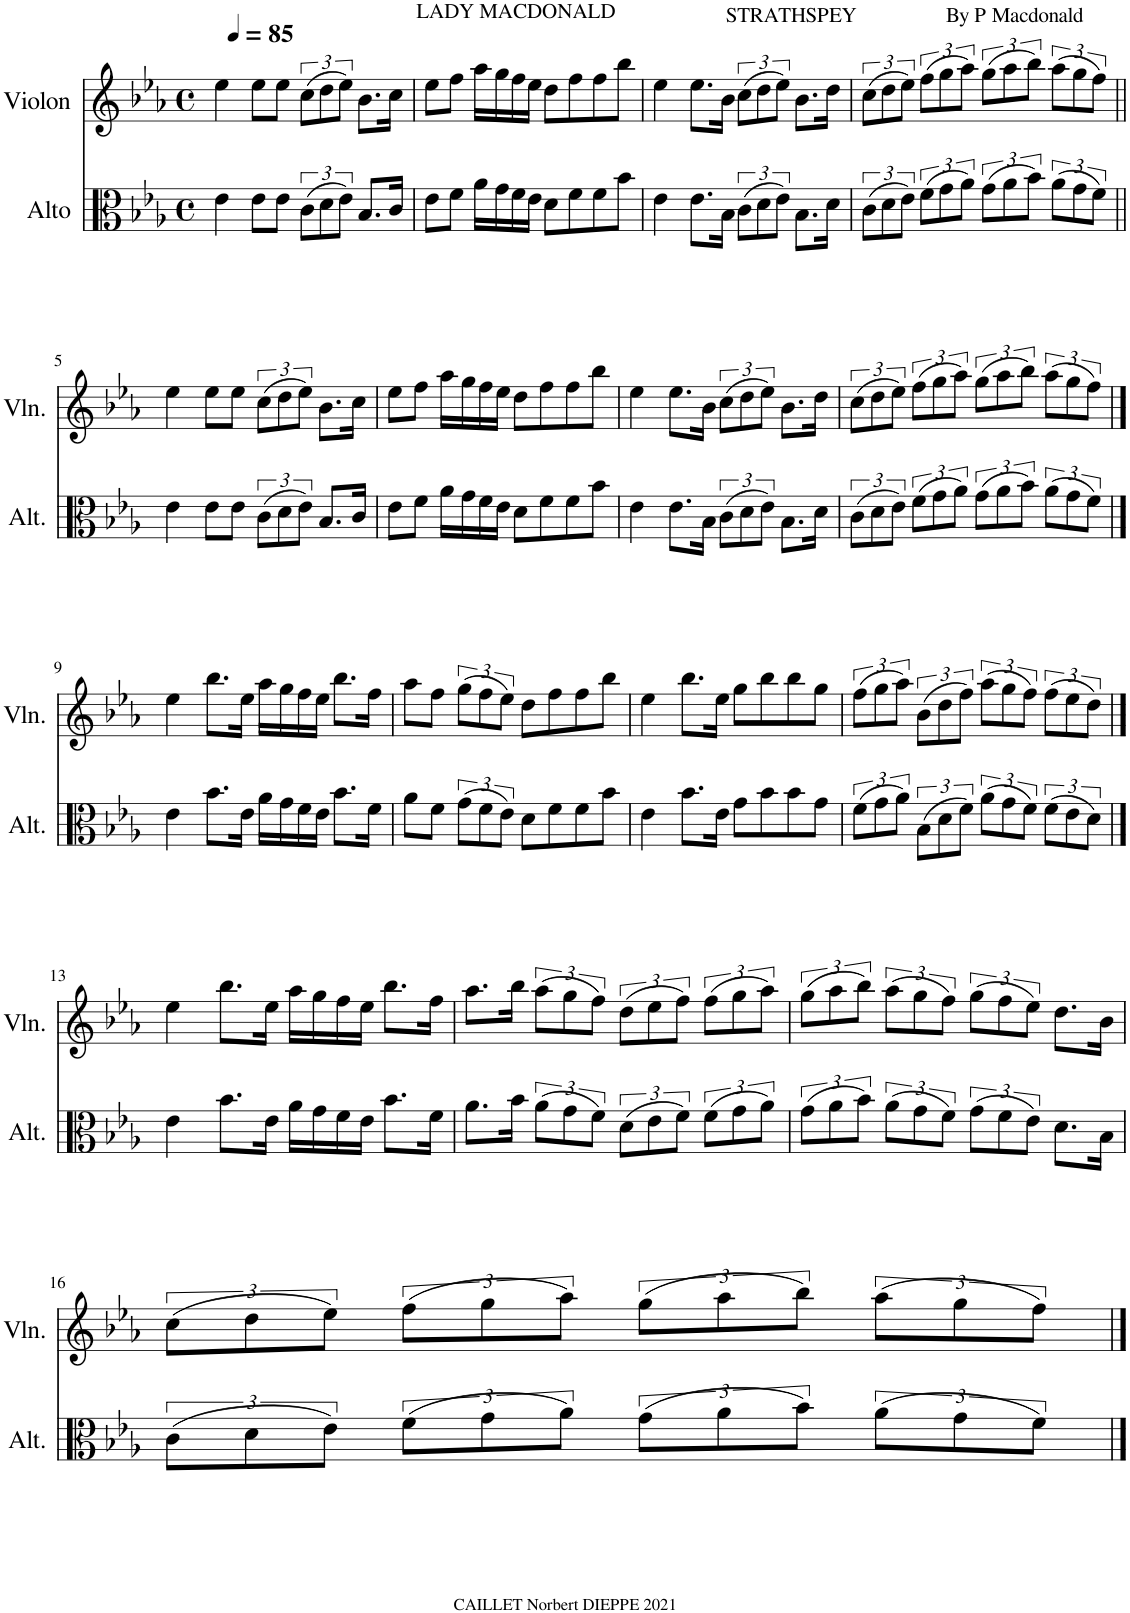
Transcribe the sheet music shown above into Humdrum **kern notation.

**kern	**kern
*part2	*part1
*staff2	*staff1
*I"Alto	*I"Violon
*I'Alt.	*I'Vln.
*clefC3	*clefG2
*k[b-e-a-]	*k[b-e-a-]
*M4/4	*M4/4
*met(c)	*met(c)
*MM85	*MM85
=1	=1
4e-\	4ee-\
8e-\L	8ee-\L
8e-\J	8ee-\J
(12c\L	(12cc\L
12d\	12dd\
12e-\J)	12ee-\J)
8.B-/L	8.b-\L
16c/Jk	16cc\Jk
=2	=2
!	!LO:TX:a:t=LADY MACDONALD
8e-\L	8ee-\L
8f\J	8ff\J
16a-\LL	16aa-\LL
16g\	16gg\
16f\	16ff\
16e-\JJ	16ee-\JJ
8d\L	8dd\L
8f\	8ff\
8f\	8ff\
8b-\J	8bb-\J
=3	=3
4e-\	4ee-\
!	!LO:TX:a:t=STRATHSPEY
8.e-\L	8.ee-\L
16B-\Jk	16b-\Jk
(12c\L	(12cc\L
12d\	12dd\
12e-\J)	12ee-\J)
8.B-\L	8.b-\L
16d\Jk	16dd\Jk
=4	=4
!	!LO:TX:a:t=By P Macdonald
(12c\L	(12cc\L
12d\	12dd\
12e-\J)	12ee-\J)
(12f\L	(12ff\L
12g\	12gg\
12a-\J)	12aa-\J)
(12g\L	(12gg\L
12a-\	12aa-\
12b-\J)	12bb-\J)
(12a-\L	(12aa-\L
12g\	12gg\
12f\J)	12ff\J)
!!LO:LB:g=z
=5||	=5||
4e-\	4ee-\
8e-\L	8ee-\L
8e-\J	8ee-\J
(12c\L	(12cc\L
12d\	12dd\
12e-\J)	12ee-\J)
8.B-/L	8.b-\L
16c/Jk	16cc\Jk
=6	=6
8e-\L	8ee-\L
8f\J	8ff\J
16a-\LL	16aa-\LL
16g\	16gg\
16f\	16ff\
16e-\JJ	16ee-\JJ
8d\L	8dd\L
8f\	8ff\
8f\	8ff\
8b-\J	8bb-\J
=7	=7
4e-\	4ee-\
8.e-\L	8.ee-\L
16B-\Jk	16b-\Jk
(12c\L	(12cc\L
12d\	12dd\
12e-\J)	12ee-\J)
8.B-\L	8.b-\L
16d\Jk	16dd\Jk
=8	=8
(12c\L	(12cc\L
12d\	12dd\
12e-\J)	12ee-\J)
(12f\L	(12ff\L
12g\	12gg\
12a-\J)	12aa-\J)
(12g\L	(12gg\L
12a-\	12aa-\
12b-\J)	12bb-\J)
(12a-\L	(12aa-\L
12g\	12gg\
12f\J)	12ff\J)
!!LO:LB:g=z
==9	==9
4e-\	4ee-\
8.b-\L	8.bb-\L
16e-\Jk	16ee-\Jk
16a-\LL	16aa-\LL
16g\	16gg\
16f\	16ff\
16e-\JJ	16ee-\JJ
8.b-\L	8.bb-\L
16f\Jk	16ff\Jk
=10	=10
8a-\L	8aa-\L
8f\J	8ff\J
(12g\L	(12gg\L
12f\	12ff\
12e-\J)	12ee-\J)
8d\L	8dd\L
8f\	8ff\
8f\	8ff\
8b-\J	8bb-\J
=11	=11
4e-\	4ee-\
8.b-\L	8.bb-\L
16e-\Jk	16ee-\Jk
8g\L	8gg\L
8b-\	8bb-\
8b-\	8bb-\
8g\J	8gg\J
=12	=12
(12f\L	(12ff\L
12g\	12gg\
12a-\J)	12aa-\J)
(12B-\L	(12b-\L
12d\	12dd\
12f\J)	12ff\J)
(12a-\L	(12aa-\L
12g\	12gg\
12f\J)	12ff\J)
(12f\L	(12ff\L
12e-\	12ee-\
12d\J)	12dd\J)
!!LO:LB:g=z
==13	==13
4e-\	4ee-\
8.b-\L	8.bb-\L
16e-\Jk	16ee-\Jk
16a-\LL	16aa-\LL
16g\	16gg\
16f\	16ff\
16e-\JJ	16ee-\JJ
8.b-\L	8.bb-\L
16f\Jk	16ff\Jk
=14	=14
8.a-\L	8.aa-\L
16b-\Jk	16bb-\Jk
(12a-\L	(12aa-\L
12g\	12gg\
12f\J)	12ff\J)
(12d\L	(12dd\L
12e-\	12ee-\
12f\J)	12ff\J)
(12f\L	(12ff\L
12g\	12gg\
12a-\J)	12aa-\J)
=15	=15
(12g\L	(12gg\L
12a-\	12aa-\
12b-\J)	12bb-\J)
(12a-\L	(12aa-\L
12g\	12gg\
12f\J)	12ff\J)
(12g\L	(12gg\L
12f\	12ff\
12e-\J)	12ee-\J)
8.d\L	8.dd\L
16B-\Jk	16b-\Jk
!!LO:LB:g=z
=16	=16
(12c\L	(12cc\L
12d\	12dd\
12e-\J)	12ee-\J)
(12f\L	(12ff\L
12g\	12gg\
12a-\J)	12aa-\J)
(12g\L	(12gg\L
12a-\	12aa-\
12b-\J)	12bb-\J)
(12a-\L	(12aa-\L
12g\	12gg\
12f\J)	12ff\J)
==	==
*-	*-
